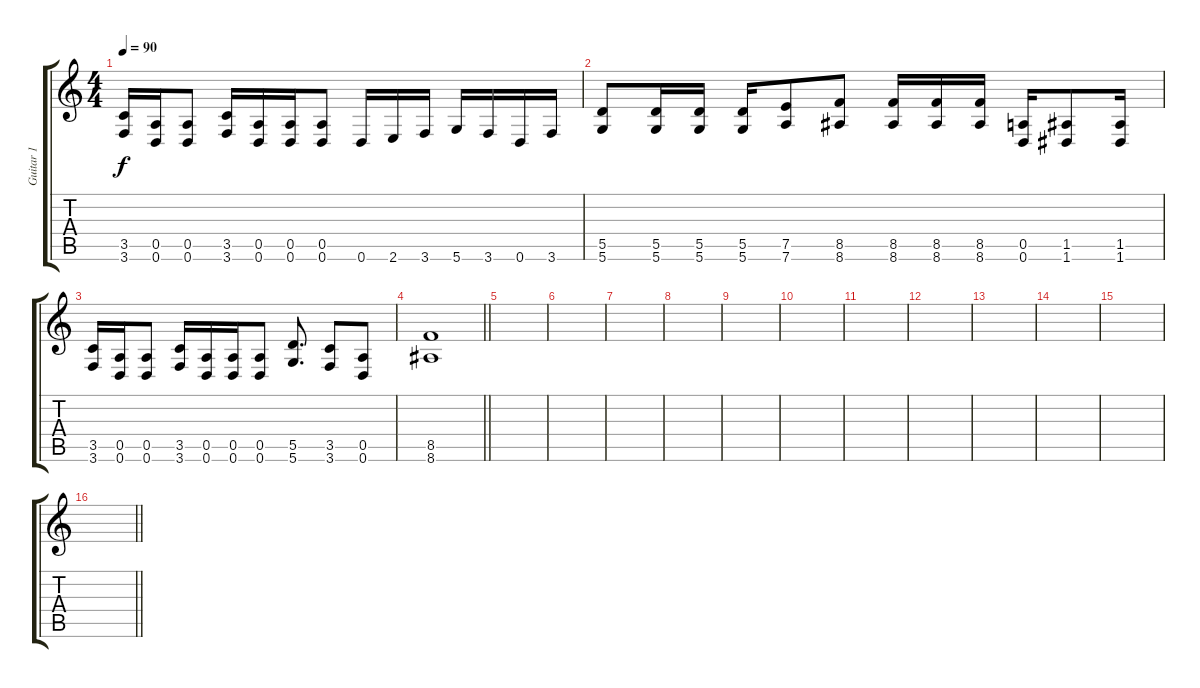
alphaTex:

\track ("Guitar 1" "Guitar 1") {instrument overdrivenguitar}
\staff {score tabs}
\tuning (E4 B3 G3 D3 A2 D2) {hide}
\ts (4 4)
\tempo 90
\clef g2
\ks c
(3.5 3.6).16{dy f} (0.5 0.6).16 (0.5 0.6).8 (3.5 3.6).16 (0.5 0.6).16 (0.5 0.6).16 (0.5 0.6).8 0.6.16 2.6.16 3.6.16 5.6.16 3.6.16 0.6.16 3.6.16 |
(5.5 5.6).8 (5.5 5.6).16 (5.5 5.6).16 (5.5 5.6).16 (7.5 7.6).8 (8.5 8.6).8 (8.5 8.6).16 (8.5 8.6).16 (8.5 8.6).16 (0.5 0.6).16 (1.5 1.6).8 (1.5 1.6).16 |
(3.5 3.6).16 (0.5 0.6).16 (0.5 0.6).8 (3.5 3.6).16 (0.5 0.6).16 (0.5 0.6).16 (0.5 0.6).8 (5.5 5.6).8{d} (3.5 3.6).8 (0.5 0.6).8 |
\barLineRight lightlight
(8.5 8.6).1 |
|
|
|
|
|
|
|
|
|
|
|
\barLineRight lightlight
